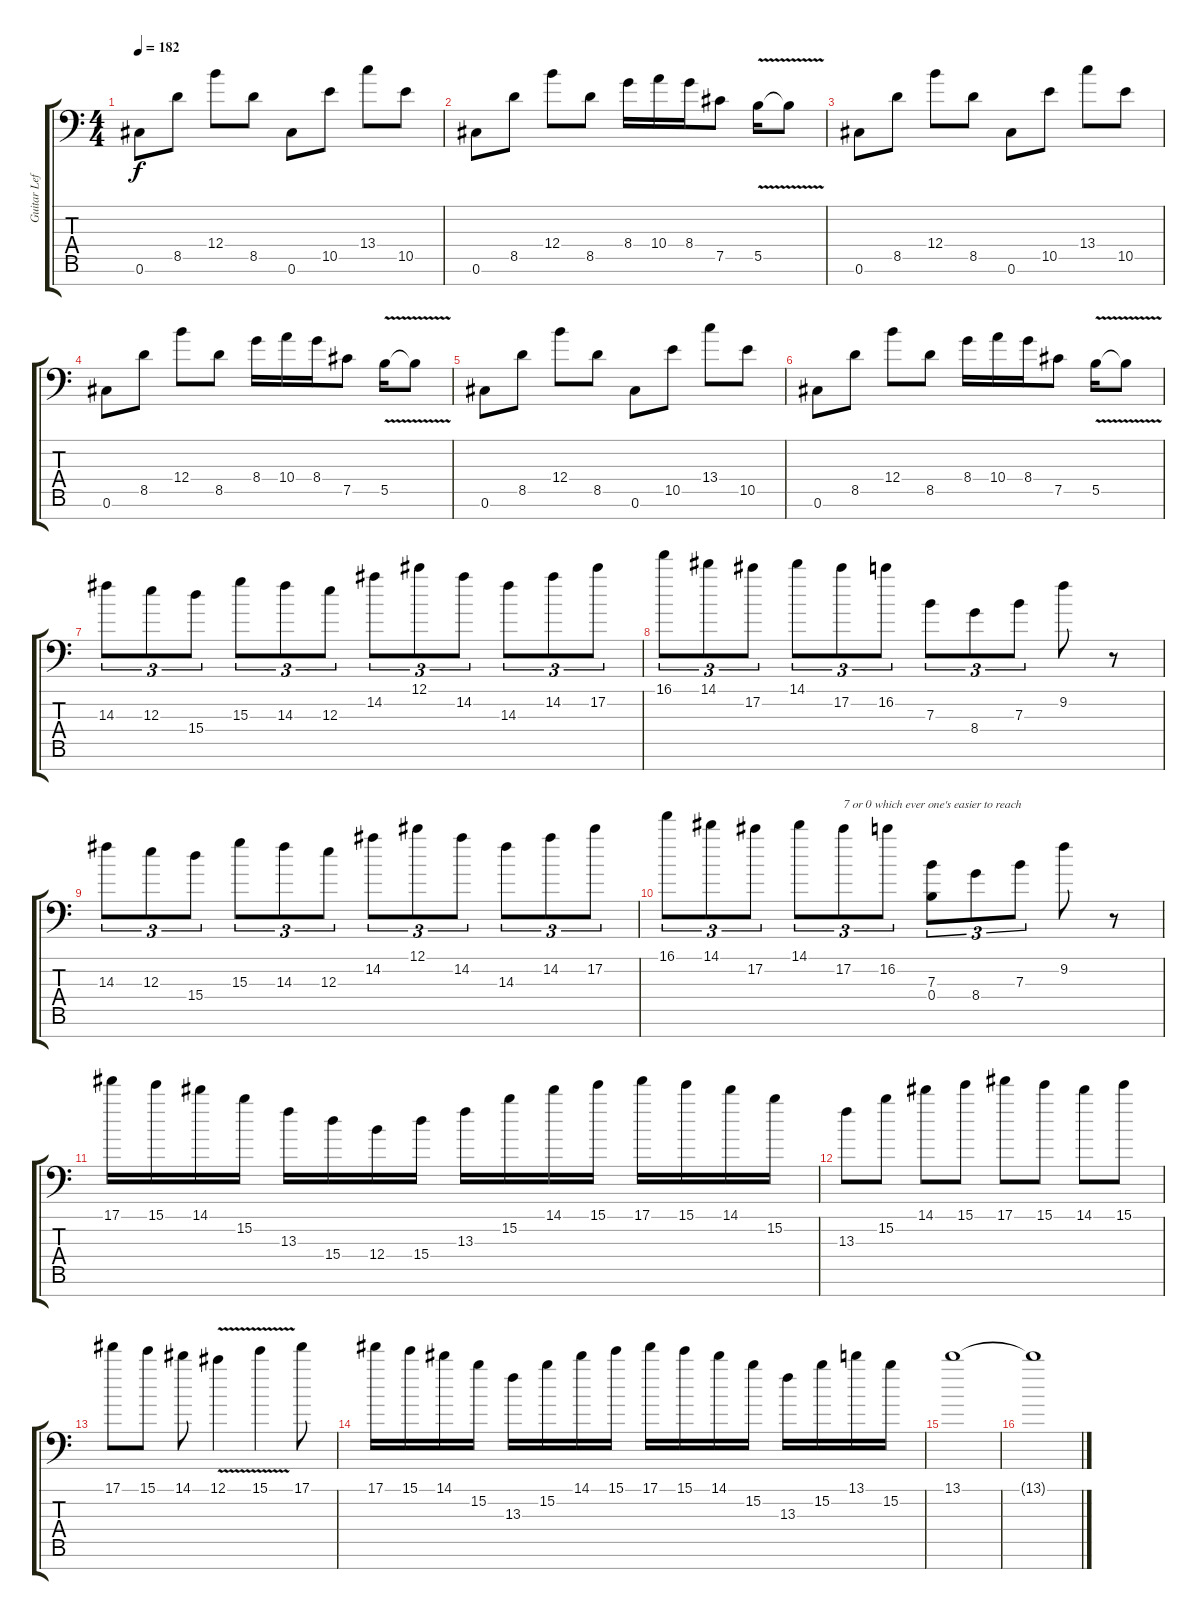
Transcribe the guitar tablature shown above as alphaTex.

\track ("Guitar Left" "Guitar Lef") {instrument distortionguitar}
\staff {score tabs}
\tuning (Db4 Ab3 E3 B2 Gb2 Db2 A1) {hide}
\ts (4 4)
\tempo 182
\clef f4
\ks c
0.6.8{dy f} 8.5.8 12.4.8 8.5.8 0.6.8 10.5.8 13.4.8 10.5.8 |
0.6.8 8.5.8 12.4.8 8.5.8 8.4.16 10.4.16 8.4.16 7.5.8 5.5{v}.16 5.5{t}.8 |
0.6.8 8.5.8 12.4.8 8.5.8 0.6.8 10.5.8 13.4.8 10.5.8 |
0.6.8 8.5.8 12.4.8 8.5.8 8.4.16 10.4.16 8.4.16 7.5.8 5.5{v}.16 5.5{t}.8 |
0.6.8 8.5.8 12.4.8 8.5.8 0.6.8 10.5.8 13.4.8 10.5.8 |
0.6.8 8.5.8 12.4.8 8.5.8 8.4.16 10.4.16 8.4.16 7.5.8 5.5{v}.16 5.5{t}.8 |
14.3.8{tu (3 2)} 12.3.8{tu (3 2)} 15.4.8{tu (3 2)} 15.3.8{tu (3 2)} 14.3.8{tu (3 2)} 12.3.8{tu (3 2)} 14.2.8{tu (3 2)} 12.1.8{tu (3 2)} 14.2.8{tu (3 2)} 14.3.8{tu (3 2)} 14.2.8{tu (3 2)} 17.2.8{tu (3 2)} |
16.1.8{tu (3 2)} 14.1.8{tu (3 2)} 17.2.8{tu (3 2)} 14.1.8{tu (3 2)} 17.2.8{tu (3 2)} 16.2.8{tu (3 2)} 7.3.8{tu (3 2)} 8.4.8{tu (3 2)} 7.3.8{tu (3 2)} 9.2.8 r.8 |
14.3.8{tu (3 2)} 12.3.8{tu (3 2)} 15.4.8{tu (3 2)} 15.3.8{tu (3 2)} 14.3.8{tu (3 2)} 12.3.8{tu (3 2)} 14.2.8{tu (3 2)} 12.1.8{tu (3 2)} 14.2.8{tu (3 2)} 14.3.8{tu (3 2)} 14.2.8{tu (3 2)} 17.2.8{tu (3 2)} |
16.1.8{tu (3 2)} 14.1.8{tu (3 2)} 17.2.8{tu (3 2)} 14.1.8{tu (3 2)} 17.2.8{tu (3 2) txt "7 or 0 which ever one's easier to reach"} 16.2.8{tu (3 2)} (7.3 0.4).8{tu (3 2)} 8.4.8{tu (3 2)} 7.3.8{tu (3 2)} 9.2.8 r.8 |
17.1.16 15.1.16 14.1.16 15.2.16 13.3.16 15.4.16 12.4.16 15.4.16 13.3.16 15.2.16 14.1.16 15.1.16 17.1.16 15.1.16 14.1.16 15.2.16 |
13.3.8 15.2.8 14.1.8 15.1.8 17.1.8 15.1.8 14.1.8 15.1.8 |
17.1.8 15.1.8 14.1.8 12.1{v}.4 15.1{v}.4 17.1.8 |
17.1.16 15.1.16 14.1.16 15.2.16 13.3.16 15.2.16 14.1.16 15.1.16 17.1.16 15.1.16 14.1.16 15.2.16 13.3.16 15.2.16 13.1.16 15.2.16 |
13.1.1 |
13.1{t}.1
